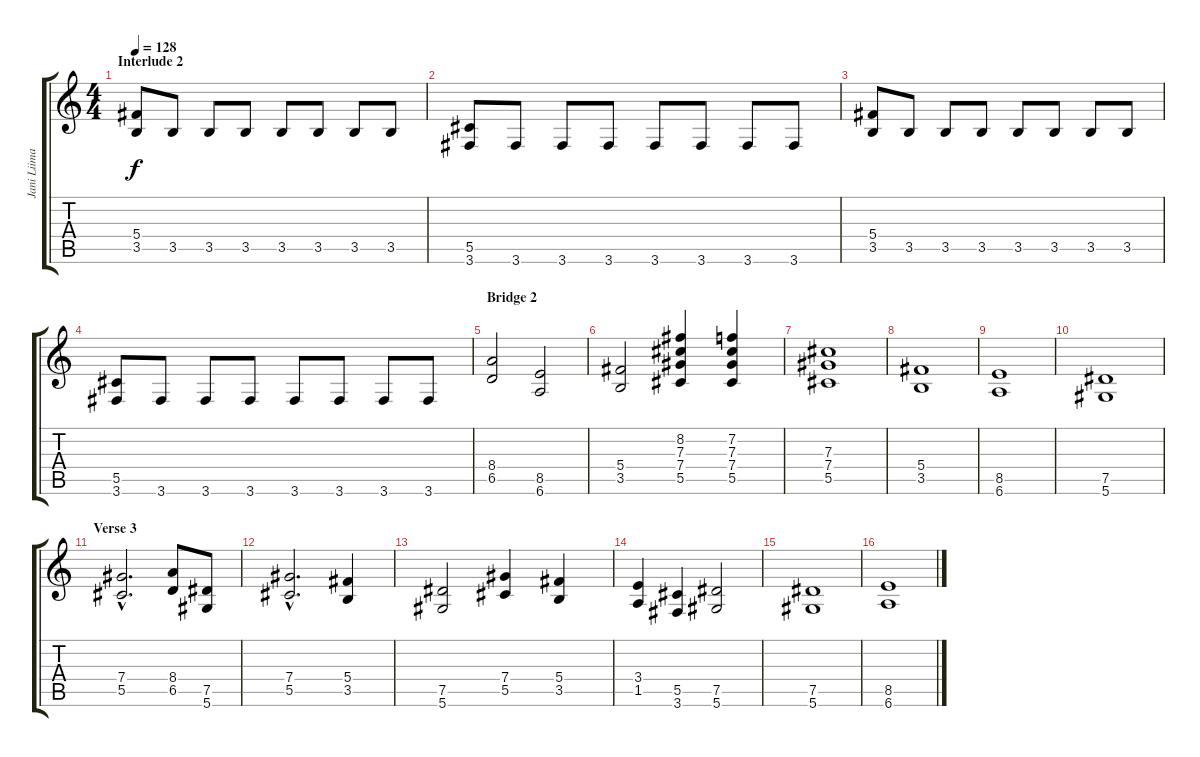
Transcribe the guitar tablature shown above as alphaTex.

\track ("Jani Liimatainen 2" "Jani Liima") {instrument distortionguitar}
\staff {score tabs}
\tuning (Eb4 Bb3 Gb3 Db3 Ab2 Eb2) {hide}
\ts (4 4)
\section ("" "Interlude 2")
\tempo 128
\clef g2
\ks c
(5.4 3.5).8{dy f} 3.5.8 3.5.8 3.5.8 3.5.8 3.5.8 3.5.8 3.5.8 |
(5.5 3.6).8 3.6.8 3.6.8 3.6.8 3.6.8 3.6.8 3.6.8 3.6.8 |
(5.4 3.5).8 3.5.8 3.5.8 3.5.8 3.5.8 3.5.8 3.5.8 3.5.8 |
(5.5 3.6).8 3.6.8 3.6.8 3.6.8 3.6.8 3.6.8 3.6.8 3.6.8 |
\section ("" "Bridge 2")
(8.4 6.5).2 (8.5 6.6).2 |
(5.4 3.5).2 (8.2 7.3 7.4 5.5).4 (7.2 7.3 7.4 5.5).4 |
(7.3 7.4 5.5).1 |
(5.4 3.5).1 |
(8.5 6.6).1 |
(7.5 5.6).1 |
\section ("" "Verse 3")
(7.4{hac} 5.5{hac}).2{d} (8.4 6.5).8 (7.5 5.6).8 |
(7.4{hac} 5.5{hac}).2{d} (5.4 3.5).4 |
(7.5 5.6).2 (7.4 5.5).4 (5.4 3.5).4 |
(3.4 1.5).4 (5.5 3.6).4 (7.5 5.6).2 |
(7.5 5.6).1 |
(8.5 6.6).1
